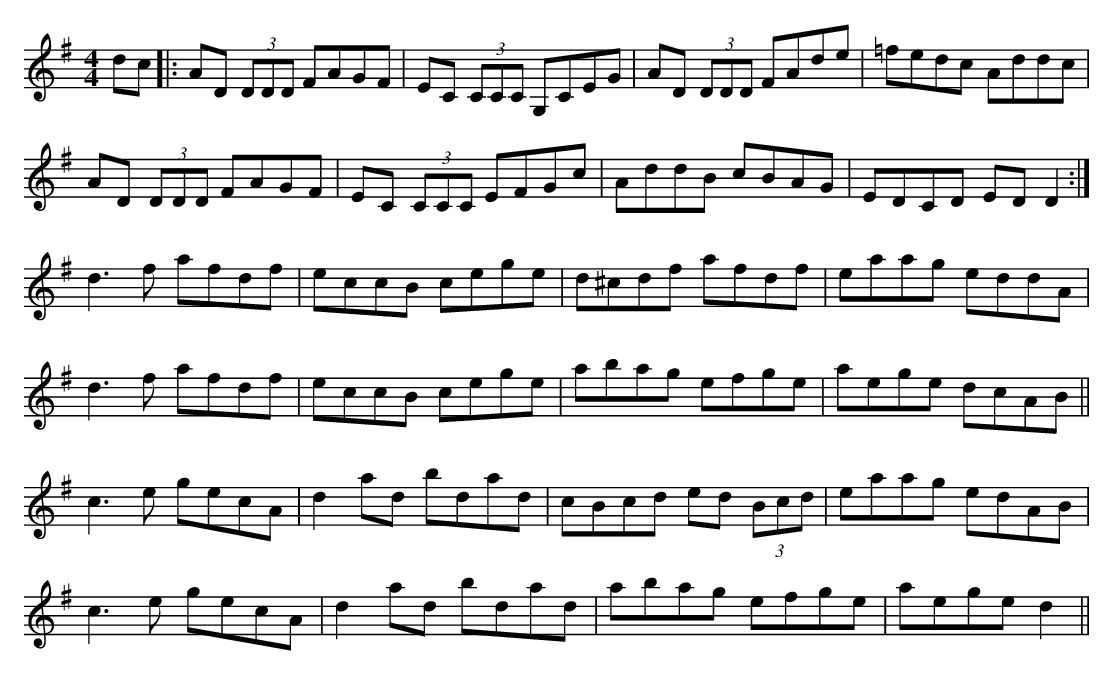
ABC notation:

X:1
M:4/4
K:Dmix
dc|:AD (3DDD FAGF|EC (3CCC G,CEG|AD (3DDD FAde|=fedc Addc|
AD (3DDD FAGF|EC (3CCC EFGc|AddB cBAG|EDCD EDD2:|
d3f afdf|eccB cege|d^cdf afdf|eaag eddA|
d3f afdf|eccB cege|abag efge|aege dcAB||
c3e gecA|d2ad bdad|cBcd ed (3Bcd|eaag edAB|
c3e gecA|d2ad bdad|abag efge|aege d2||
